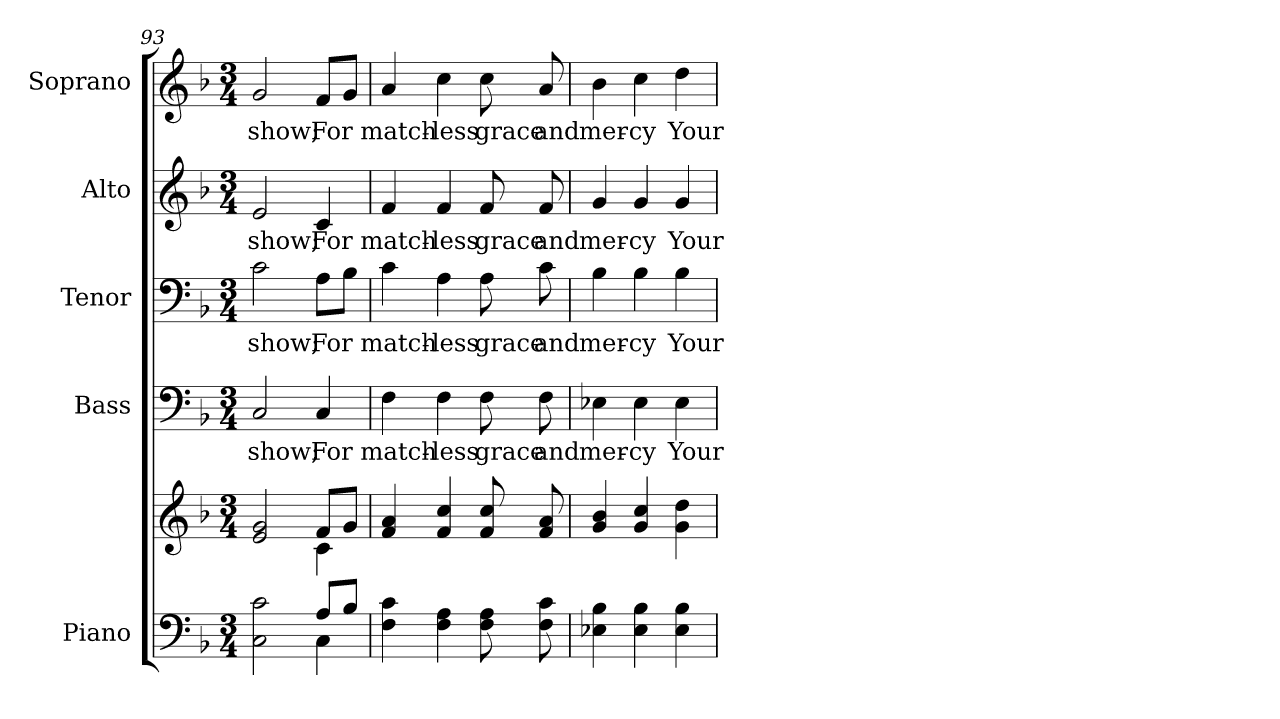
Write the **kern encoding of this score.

**kern	**kern	**kern	**text	**kern	**text	**kern	**text	**kern	**text
*part5	*part5	*part4	*part4	*part3	*part3	*part2	*part2	*part1	*part1
*staff6	*staff5	*staff4	*staff4	*staff3	*staff3	*staff2	*staff2	*staff1	*staff1
*I"Piano	*	*I"Bass	*	*I"Tenor	*	*I"Alto	*	*I"Soprano	*
*I'Pno.	*	*I'B.	*	*I'T.	*	*I'A.	*	*I'S.	*
!!LO:PB:g=z
*clefF4	*clefG2	*clefF4	*	*clefF4	*	*clefG2	*	*clefG2	*
*k[b-]	*k[b-]	*k[b-]	*	*k[b-]	*	*k[b-]	*	*k[b-]	*
*F:	*F:	*F:	*	*F:	*	*F:	*	*F:	*
*M3/4	*M3/4	*M3/4	*	*M3/4	*	*M3/4	*	*M3/4	*
=93	=93	=93	=93	=93	=93	=93	=93	=93	=93
*^	*^	*	*	*	*	*	*	*	*
!	!	!	!	!	!LO:LY:b:color=#000000	!	!	!	!	!	!
!	!	!	!	!	!	!	!LO:LY:b:color=#000000	!	!	!	!
!	!	!	!	!	!	!	!	!	!LO:LY:b:color=#000000	!	!
!	!	!	!	!	!	!	!	!	!	!	!LO:LY:b:color=#000000
2Ci\ 2ci	2ryy	2ei/ 2gi	2ryy	2Ci/	show;	2ci\	show;	2ei/	show;	2gi/	show;
!	!	!	!	!	!LO:LY:b:color=#000000	!	!	!	!	!	!
!	!	!	!	!	!	!	!LO:LY:b:color=#000000	!	!	!	!
!	!	!	!	!	!	!	!	!	!LO:LY:b:color=#000000	!	!
!	!	!	!	!	!	!	!	!	!	!	!LO:LY:b:color=#000000
8Ai/L	4Ci\	8fi/L	4ci\	4Ci/	For	8Ai\L	For	4ci/	For	8fi/L	For
8B-i/J	.	8gi/J	.	.	.	8B-i\J	.	.	.	8gi/J	.
*v	*v	*	*	*	*	*	*	*	*	*	*
*	*v	*v	*	*	*	*	*	*	*	*
=94	=94	=94	=94	=94	=94	=94	=94	=94	=94
!	!	!	!LO:LY:b:color=#000000	!	!	!	!	!	!
!	!	!	!	!	!LO:LY:b:color=#000000	!	!	!	!
!	!	!	!	!	!	!	!LO:LY:b:color=#000000	!	!
!	!	!	!	!	!	!	!	!	!LO:LY:b:color=#000000
4Fi\ 4ci	4fi/ 4ai	4Fi\	match-	4ci\	match-	4fi/	match-	4ai/	match-
!	!	!	!LO:LY:b:color=#000000	!	!	!	!	!	!
!	!	!	!	!	!LO:LY:b:color=#000000	!	!	!	!
!	!	!	!	!	!	!	!LO:LY:b:color=#000000	!	!
!	!	!	!	!	!	!	!	!	!LO:LY:b:color=#000000
4Fi\ 4Ai	4fi/ 4cci	4Fi\	-less	4Ai\	-less	4fi/	-less	4cci\	-less
!	!	!	!LO:LY:b:color=#000000	!	!	!	!	!	!
!	!	!	!	!	!LO:LY:b:color=#000000	!	!	!	!
!	!	!	!	!	!	!	!LO:LY:b:color=#000000	!	!
!	!	!	!	!	!	!	!	!	!LO:LY:b:color=#000000
8Fi\ 8Ai	8fi/ 8cci	8Fi\	grace	8Ai\	grace	8fi/	grace	8cci\	grace
!	!	!	!LO:LY:b:color=#000000	!	!	!	!	!	!
!	!	!	!	!	!LO:LY:b:color=#000000	!	!	!	!
!	!	!	!	!	!	!	!LO:LY:b:color=#000000	!	!
!	!	!	!	!	!	!	!	!	!LO:LY:b:color=#000000
8Fi\ 8ci	8fi/ 8ai	8Fi\	and	8ci\	and	8fi/	and	8ai/	and
!!LO:PB:g=z
=95	=95	=95	=95	=95	=95	=95	=95	=95	=95
!	!	!	!LO:LY:b:color=#000000	!	!	!	!	!	!
!	!	!	!	!	!LO:LY:b:color=#000000	!	!	!	!
!	!	!	!	!	!	!	!LO:LY:b:color=#000000	!	!
!	!	!	!	!	!	!	!	!	!LO:LY:b:color=#000000
4E-Xi\ 4B-i	4gi/ 4b-i	4E-Xi\	mer-	4B-i\	mer-	4gi/	mer-	4b-i\	mer-
!	!	!	!LO:LY:b:color=#000000	!	!	!	!	!	!
!	!	!	!	!	!LO:LY:b:color=#000000	!	!	!	!
!	!	!	!	!	!	!	!LO:LY:b:color=#000000	!	!
!	!	!	!	!	!	!	!	!	!LO:LY:b:color=#000000
4E-i\ 4B-i	4gi/ 4cci	4E-i\	-cy	4B-i\	-cy	4gi/	-cy	4cci\	-cy
!	!	!	!LO:LY:b:color=#000000	!	!	!	!	!	!
!	!	!	!	!	!LO:LY:b:color=#000000	!	!	!	!
!	!	!	!	!	!	!	!LO:LY:b:color=#000000	!	!
!	!	!	!	!	!	!	!	!	!LO:LY:b:color=#000000
4E-i\ 4B-i	4gi\ 4ddi	4E-i\	Your	4B-i\	Your	4gi/	Your	4ddi\	Your
=	=	=	=	=	=	=	=	=	=
*-	*-	*-	*-	*-	*-	*-	*-	*-	*-
